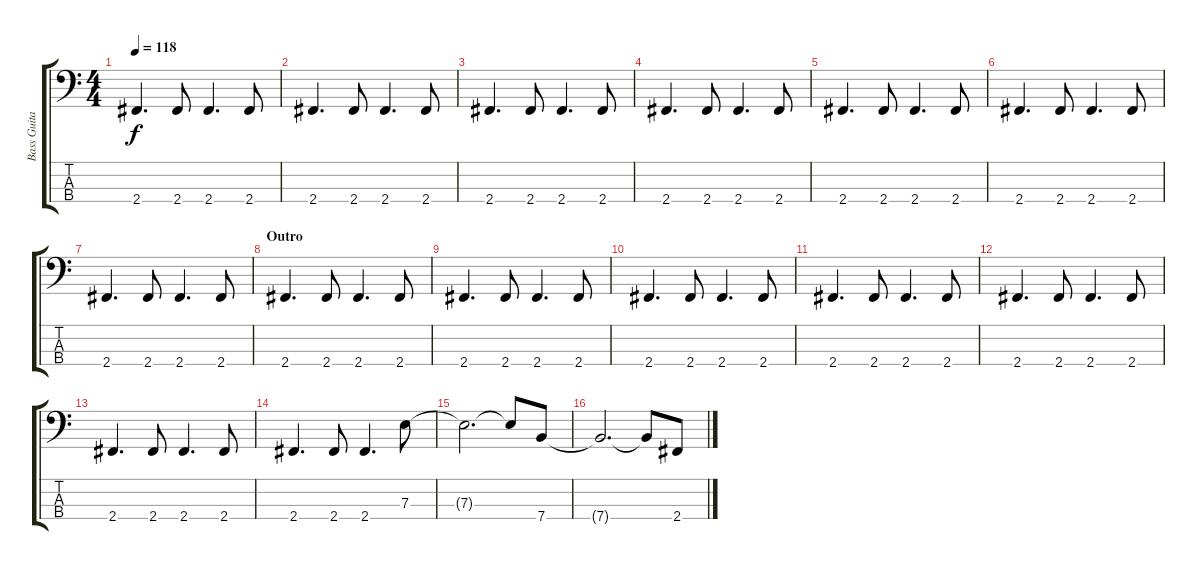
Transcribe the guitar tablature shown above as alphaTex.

\track ("Bass Guitar" "Bass Guita") {instrument electricbasspick}
\staff {score tabs}
\tuning (G2 D2 A1 E1) {hide}
\ts (4 4)
\tempo 118
\clef f4
\ks c
2.4.4{d dy f} 2.4.8 2.4.4{d} 2.4.8 |
2.4.4{d} 2.4.8 2.4.4{d} 2.4.8 |
2.4.4{d} 2.4.8 2.4.4{d} 2.4.8 |
2.4.4{d} 2.4.8 2.4.4{d} 2.4.8 |
2.4.4{d} 2.4.8 2.4.4{d} 2.4.8 |
2.4.4{d} 2.4.8 2.4.4{d} 2.4.8 |
2.4.4{d} 2.4.8 2.4.4{d} 2.4.8 |
\section ("" "Outro")
2.4.4{d} 2.4.8 2.4.4{d} 2.4.8 |
2.4.4{d} 2.4.8 2.4.4{d} 2.4.8 |
2.4.4{d} 2.4.8 2.4.4{d} 2.4.8 |
2.4.4{d} 2.4.8 2.4.4{d} 2.4.8 |
2.4.4{d} 2.4.8 2.4.4{d} 2.4.8 |
2.4.4{d} 2.4.8 2.4.4{d} 2.4.8 |
2.4.4{d} 2.4.8 2.4.4{d} 7.3.8 |
7.3{t}.2{d} 7.3{t}.8 7.4.8 |
7.4{t}.2{d} 7.4{t}.8 2.4.8
